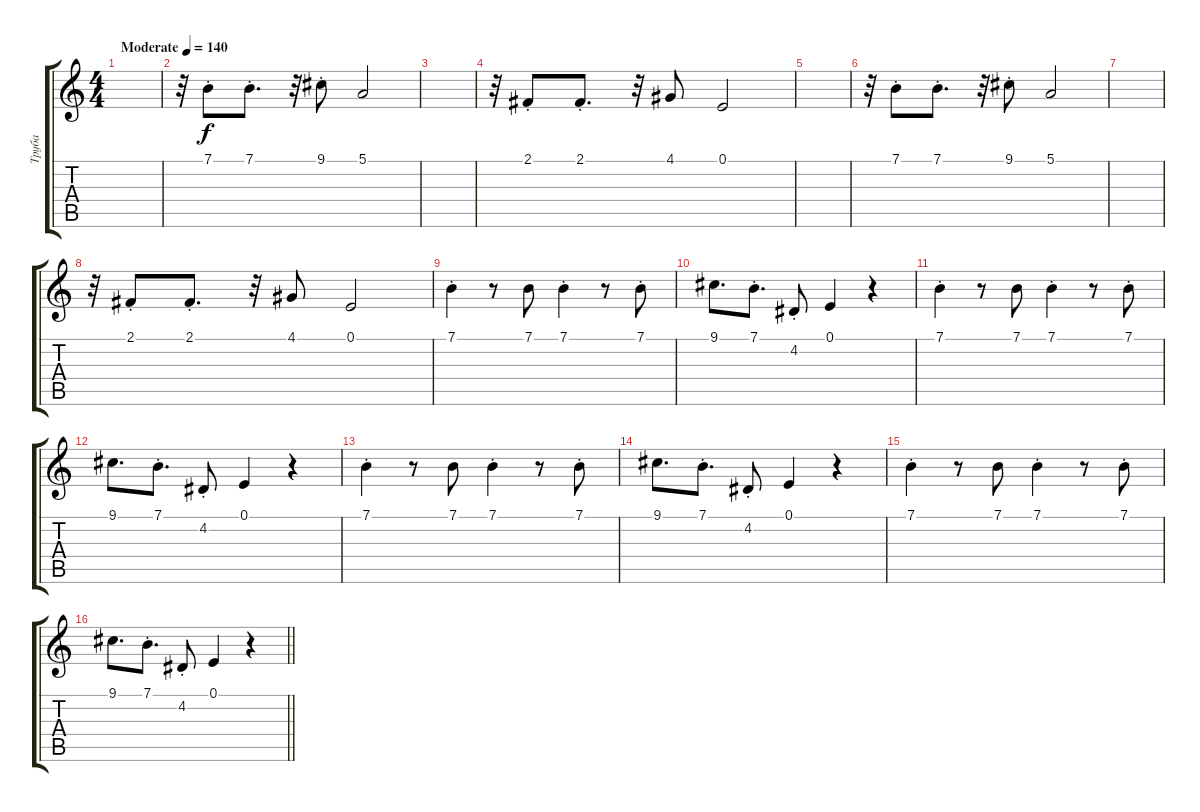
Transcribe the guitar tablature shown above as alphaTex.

\track ("Труба" "Труба") {instrument trombone}
\staff {score tabs}
\tuning (E4 B3 G3 D3 A2 E2) {hide}
\ts (4 4)
\tempo (140 "Moderate")
\clef g2
\ks c
|
r.32 7.1{st}.8 7.1{st}.8{d} r.32 9.1{st}.8 5.1.2 |
|
r.32 2.1{st}.8 2.1{st}.8{d} r.32 4.1.8 0.1.2 |
|
r.32 7.1{st}.8 7.1{st}.8{d} r.32 9.1{st}.8 5.1.2 |
|
r.32 2.1{st}.8 2.1{st}.8{d} r.32 4.1.8 0.1.2 |
7.1{st}.4 r.8 7.1.8 7.1{st}.4 r.8 7.1{st}.8 |
9.1.8{d} 7.1{st}.8{d} 4.2{st}.8 0.1.4 r.4 |
7.1{st}.4 r.8 7.1.8 7.1{st}.4 r.8 7.1{st}.8 |
9.1.8{d} 7.1{st}.8{d} 4.2{st}.8 0.1.4 r.4 |
7.1{st}.4 r.8 7.1.8 7.1{st}.4 r.8 7.1{st}.8 |
9.1.8{d} 7.1{st}.8{d} 4.2{st}.8 0.1.4 r.4 |
7.1{st}.4 r.8 7.1.8 7.1{st}.4 r.8 7.1{st}.8 |
\barLineRight lightlight
9.1.8{d} 7.1{st}.8{d} 4.2{st}.8 0.1.4 r.4
